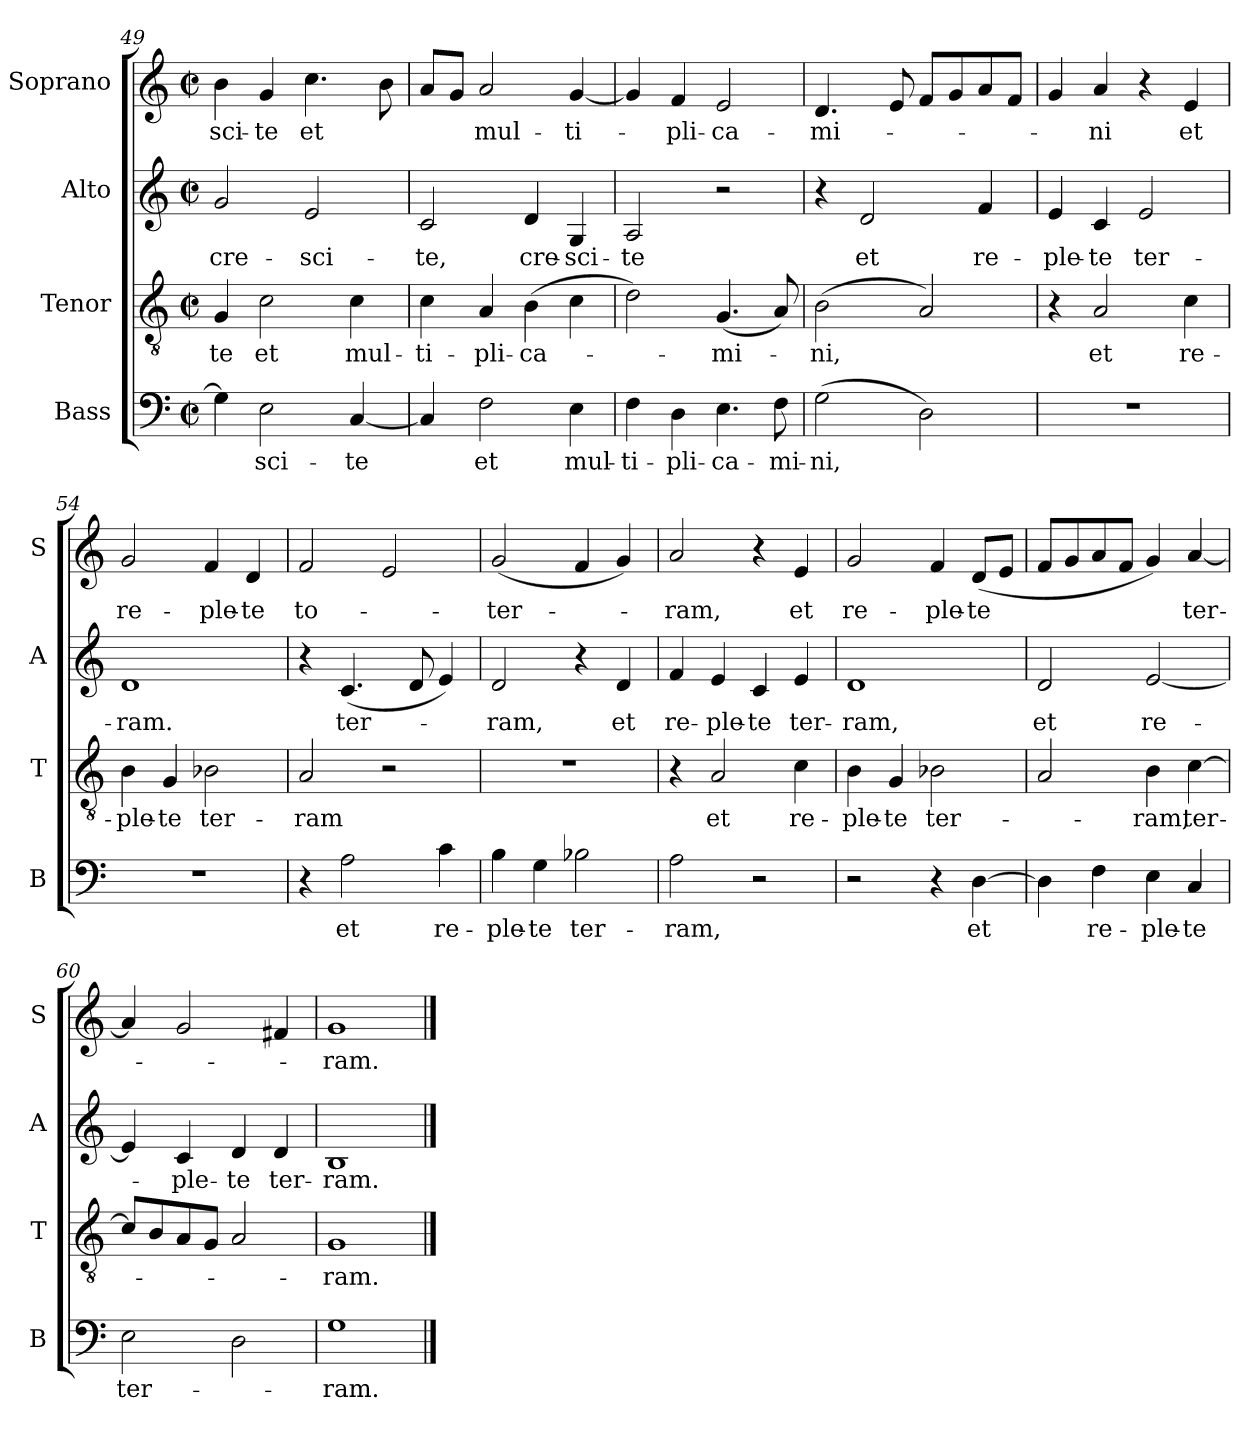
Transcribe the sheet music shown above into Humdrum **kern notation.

**kern	**text	**kern	**text	**kern	**text	**kern	**text
*part4	*part4	*part3	*part3	*part2	*part2	*part1	*part1
*staff4	*staff4	*staff3	*staff3	*staff2	*staff2	*staff1	*staff1
*I"Bass	*	*I"Tenor	*	*I"Alto	*	*I"Soprano	*
*I'B	*	*I'T	*	*I'A	*	*I'S	*
*clefF4	*	*clefGv2	*	*clefG2	*	*clefG2	*
*k[]	*	*k[]	*	*k[]	*	*k[]	*
*C:	*	*C:	*	*C:	*	*C:	*
*M2/2	*	*M2/2	*	*M2/2	*	*M2/2	*
*met(c|)	*	*met(c|)	*	*met(c|)	*	*met(c|)	*
=49	=49	=49	=49	=49	=49	=49	=49
4G\]	.	4G/	-te	2g/	cre-	4b\	-sci-
2E\	-sci-	2c\	et	.	.	4g/	-te
.	.	.	.	2e/	-sci-	4.cc\	et
[4C/	-te	4c\	mul-	.	.	.	.
.	.	.	.	.	.	8b\	.
=50	=50	=50	=50	=50	=50	=50	=50
4C/]	.	4c\	-ti-	2c/	-te,	8a/L	.
.	.	.	.	.	.	8g/J	.
2F\	et	4A/	-pli-	.	.	2a/	mul-
.	.	(4B\	-ca-	4d/	cre-	.	.
4E\	mul-	4c\	.	4G/	-sci-	[4g/	-ti-
=51	=51	=51	=51	=51	=51	=51	=51
4F\	-ti-	2d\)	.	2A/	-te	4g/]	.
4D\	-pli-	.	.	.	.	4f/	-pli-
4.E\	-ca-	(4.G/	-mi-	2r	.	2e/	-ca-
8F\	-mi-	8A/)	.	.	.	.	.
=52	=52	=52	=52	=52	=52	=52	=52
(2G\	-ni,	(2B\	-ni,	4r	.	4.d/	-mi-
.	.	.	.	2d/	et	.	.
.	.	.	.	.	.	8e/	.
2D\)	.	2A/)	.	.	.	8f/L	.
.	.	.	.	.	.	8g/	.
.	.	.	.	4f/	re-	8a/	.
.	.	.	.	.	.	8f/J	.
!!LO:LB:g=z
=53	=53	=53	=53	=53	=53	=53	=53
1r	.	4r	.	4e/	-ple-	4g/	.
.	.	2A/	et	4c/	-te	4a/	-ni
.	.	.	.	2e/	ter-	4r	.
.	.	4c\	re-	.	.	4e/	et
=54	=54	=54	=54	=54	=54	=54	=54
1r	.	4B\	-ple-	1d	-ram.	2g/	re-
.	.	4G/	-te	.	.	.	.
.	.	2B-X\	ter-	.	.	4f/	-ple-
.	.	.	.	.	.	4d/	-te
=55	=55	=55	=55	=55	=55	=55	=55
4r	.	2A/	-ram	4r	.	2f/	to-
2A\	et	.	.	(4.c/	ter-	.	.
.	.	2r	.	.	.	2e/	.
.	.	.	.	8d/	.	.	.
4c\	re-	.	.	4e/)	.	.	.
=56	=56	=56	=56	=56	=56	=56	=56
4B\	-ple-	1r	.	2d/	-ram,	(2g/	-ter-
4G\	-te	.	.	.	.	.	.
2B-X\	ter-	.	.	4r	.	4f/	.
.	.	.	.	4d/	et	4g/)	.
=57	=57	=57	=57	=57	=57	=57	=57
2A\	-ram,	4r	.	4f/	re-	2a/	-ram,
.	.	2A/	et	4e/	-ple-	.	.
2r	.	.	.	4c/	-te	4r	.
.	.	4c\	re-	4e/	ter-	4e/	et
!!LO:PB:g=z
=58	=58	=58	=58	=58	=58	=58	=58
2r	.	4B\	-ple-	1d	-ram,	2g/	re-
.	.	4G/	-te	.	.	.	.
4r	.	2B-X\	ter-	.	.	4f/	-ple-
[4D\	et	.	.	.	.	(8d/L	-te
.	.	.	.	.	.	8e/J	.
=59	=59	=59	=59	=59	=59	=59	=59
4D\]	.	2A/	.	2d/	et	8f/L	.
.	.	.	.	.	.	8g/	.
4F\	re-	.	.	.	.	8a/	.
.	.	.	.	.	.	8f/J	.
4E\	-ple-	4B\	-ram,	[2e/	re-	4g/)	.
4C/	-te	[4c\	ter-	.	.	[4a/	ter-
=60	=60	=60	=60	=60	=60	=60	=60
2E\	ter-	8c/L]	.	4e/]	.	4a/]	.
.	.	8B/	.	.	.	.	.
.	.	8A/	.	4c/	-ple-	2g/	.
.	.	8G/J	.	.	.	.	.
2D\	.	2A/	.	4d/	-te	.	.
.	.	.	.	4d/	ter-	4f#X/	.
=61	=61	=61	=61	=61	=61	=61	=61
1G	-ram.	1G	-ram.	1B	-ram.	1g	-ram.
==	==	==	==	==	==	==	==
*-	*-	*-	*-	*-	*-	*-	*-
